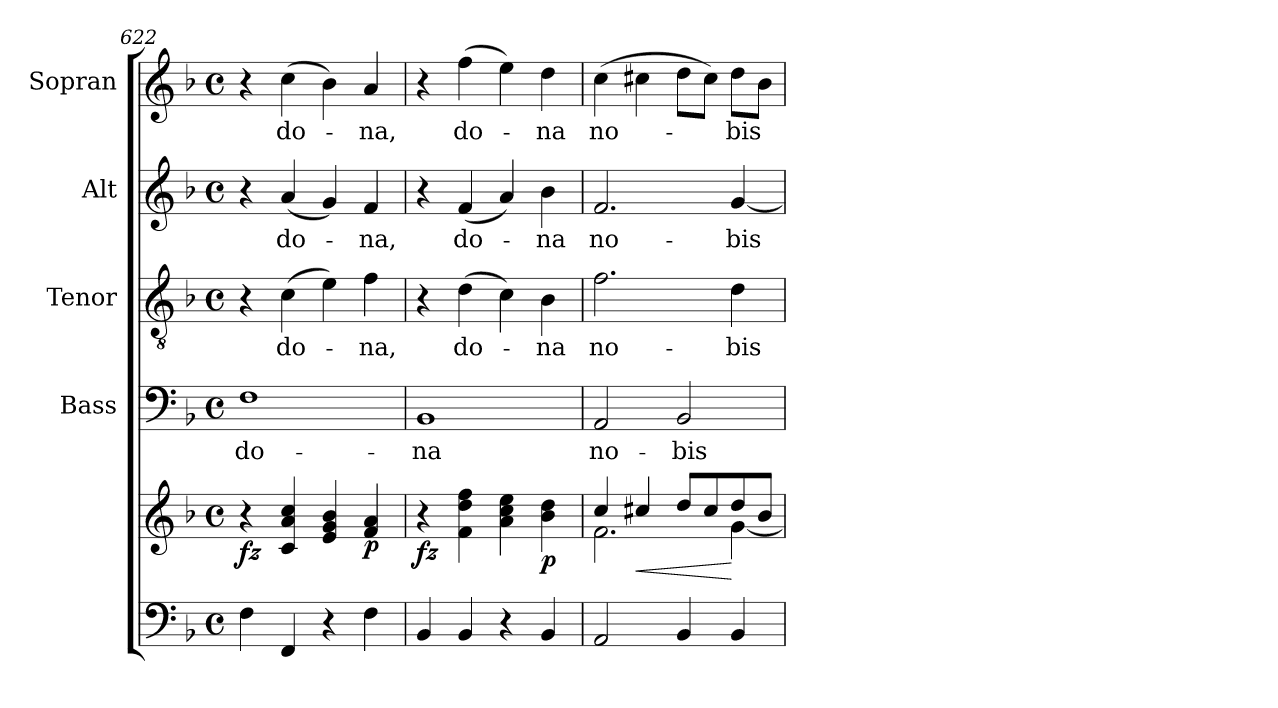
**kern	**kern	**dynam	**kern	**text	**kern	**text	**kern	**text	**kern	**text
*part5	*part5	*part5	*part4	*part4	*part3	*part3	*part2	*part2	*part1	*part1
*staff6	*staff5	*staff5/6	*staff4	*staff4	*staff3	*staff3	*staff2	*staff2	*staff1	*staff1
*	*	*	*I"Bass	*	*I"Tenor	*	*I"Alt	*	*I"Sopran	*
*	*	*	*I'B.	*	*I'T.	*	*I'A.	*	*I'S.	*
!!LO:PB:g=z
*clefF4	*clefG2	*	*clefF4	*	*clefGv2	*	*clefG2	*	*clefG2	*
*k[b-]	*k[b-]	*	*k[b-]	*	*k[b-]	*	*k[b-]	*	*k[b-]	*
*F:	*F:	*	*F:	*	*F:	*	*F:	*	*F:	*
*M4/4	*M4/4	*	*M4/4	*	*M4/4	*	*M4/4	*	*M4/4	*
*met(c)	*met(c)	*	*met(c)	*	*met(c)	*	*met(c)	*	*met(c)	*
=622	=622	=622	=622	=622	=622	=622	=622	=622	=622	=622
!	!	!LO:DY:b	!	!LO:LY:b	!	!	!	!	!	!
4F\	4r	fz	1F	do-	4r	.	4r	.	4r	.
!	!	!	!	!	!	!LO:LY:b	!	!LO:LY:b	!	!LO:LY:b
4FF/	4c/ 4a/ 4cc/	.	.	.	(>4c\	do-	(<4a/	do-	(>4cc\	do-
4r	4e/ 4g/ 4b-/	.	.	.	4e\)	.	4g/)	.	4b-\)	.
!	!	!LO:DY:b	!	!	!	!LO:LY:b	!	!LO:LY:b	!	!LO:LY:b
4F\	4f/ 4a/	p	.	.	4f\	-na,	4f/	-na,	4a/	-na,
=623	=623	=623	=623	=623	=623	=623	=623	=623	=623	=623
!	!	!LO:DY:b	!	!LO:LY:b	!	!	!	!	!	!
4BB-/	4r	fz	1BB-	-na	4r	.	4r	.	4r	.
!	!	!	!	!	!	!LO:LY:b	!	!LO:LY:b	!	!LO:LY:b
4BB-/	4f\ 4dd\ 4ff\	.	.	.	(>4d\	do-	(<4f/	do-	(>4ff\	do-
4r	4a\ 4cc\ 4ee\	.	.	.	4c\)	.	4a/)	.	4ee\)	.
!	!	!LO:DY:b	!	!	!	!LO:LY:b	!	!LO:LY:b	!	!LO:LY:b
4BB-/	4b-\ 4dd\	p	.	.	4B-\	-na	4b-\	-na	4dd\	-na
=624	=624	=624	=624	=624	=624	=624	=624	=624	=624	=624
*	*^	*	*	*	*	*	*	*	*	*
!	!	!	!	!	!LO:LY:b	!	!LO:LY:b	!	!LO:LY:b	!	!LO:LY:b
2AA/	4cc/	2.f\	.	2AA/	no-	2.f\	no-	2.f/	no-	(>4cc\	no-
!	!	!	!LO:HP:b	!	!	!	!	!	!	!	!
.	4cc#X/	.	<	.	.	.	.	.	.	4cc#X\	.
!	!	!	!	!	!LO:LY:b	!	!	!	!	!	!
4BB-/	8dd/L	.	.	2BB-/	-bis	.	.	.	.	8dd\L	.
.	8cc#/	.	.	.	.	.	.	.	.	8cc#\J)	.
!	!	!	!	!	!	!	!LO:LY:b	!	!LO:LY:b	!	!LO:LY:b
4BB-/	8dd/	[<4g\	[	.	.	4d\	-bis	[4g/	-bis	8dd\L	-bis
.	8b-/J	.	.	.	.	.	.	.	.	8b-\J	.
*	*v	*v	*	*	*	*	*	*	*	*	*
=	=	=	=	=	=	=	=	=	=	=
*-	*-	*-	*-	*-	*-	*-	*-	*-	*-	*-
